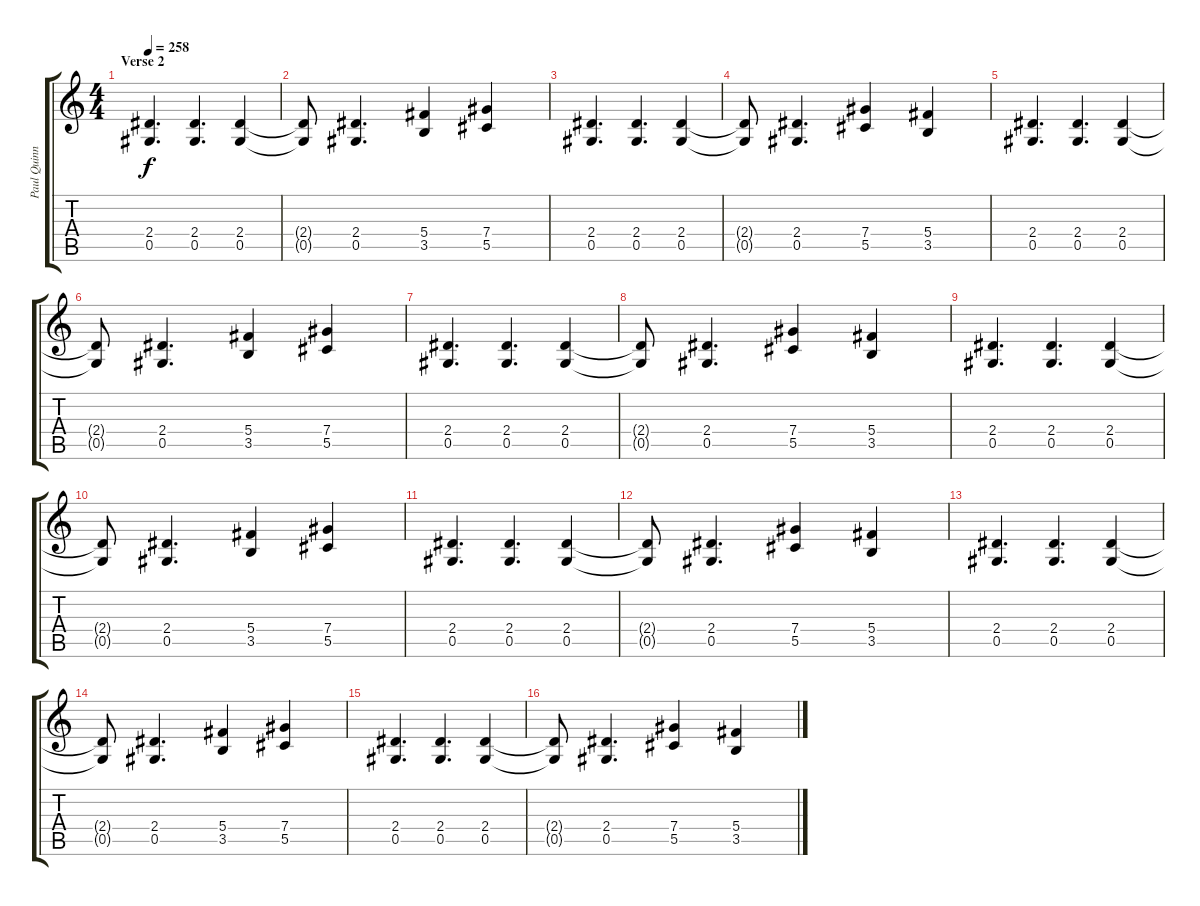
\track ("Paul Quinn" "Paul Quinn") {instrument overdrivenguitar}
\staff {score tabs}
\tuning (Eb4 Bb3 Gb3 Db3 Ab2 Eb2) {hide}
\ts (4 4)
\section ("" "Verse 2")
\tempo 258
\clef g2
\ks c
(2.4 0.5).4{d dy f} (2.4 0.5).4{d} (2.4 0.5).4 |
(2.4{t} 0.5{t}).8 (2.4 0.5).4{d} (5.4 3.5).4 (7.4 5.5).4 |
(2.4 0.5).4{d} (2.4 0.5).4{d} (2.4 0.5).4 |
(2.4{t} 0.5{t}).8 (2.4 0.5).4{d} (7.4 5.5).4 (5.4 3.5).4 |
(2.4 0.5).4{d} (2.4 0.5).4{d} (2.4 0.5).4 |
(2.4{t} 0.5{t}).8 (2.4 0.5).4{d} (5.4 3.5).4 (7.4 5.5).4 |
(2.4 0.5).4{d} (2.4 0.5).4{d} (2.4 0.5).4 |
(2.4{t} 0.5{t}).8 (2.4 0.5).4{d} (7.4 5.5).4 (5.4 3.5).4 |
(2.4 0.5).4{d} (2.4 0.5).4{d} (2.4 0.5).4 |
(2.4{t} 0.5{t}).8 (2.4 0.5).4{d} (5.4 3.5).4 (7.4 5.5).4 |
(2.4 0.5).4{d} (2.4 0.5).4{d} (2.4 0.5).4 |
(2.4{t} 0.5{t}).8 (2.4 0.5).4{d} (7.4 5.5).4 (5.4 3.5).4 |
(2.4 0.5).4{d} (2.4 0.5).4{d} (2.4 0.5).4 |
(2.4{t} 0.5{t}).8 (2.4 0.5).4{d} (5.4 3.5).4 (7.4 5.5).4 |
(2.4 0.5).4{d} (2.4 0.5).4{d} (2.4 0.5).4 |
(2.4{t} 0.5{t}).8 (2.4 0.5).4{d} (7.4 5.5).4 (5.4 3.5).4
